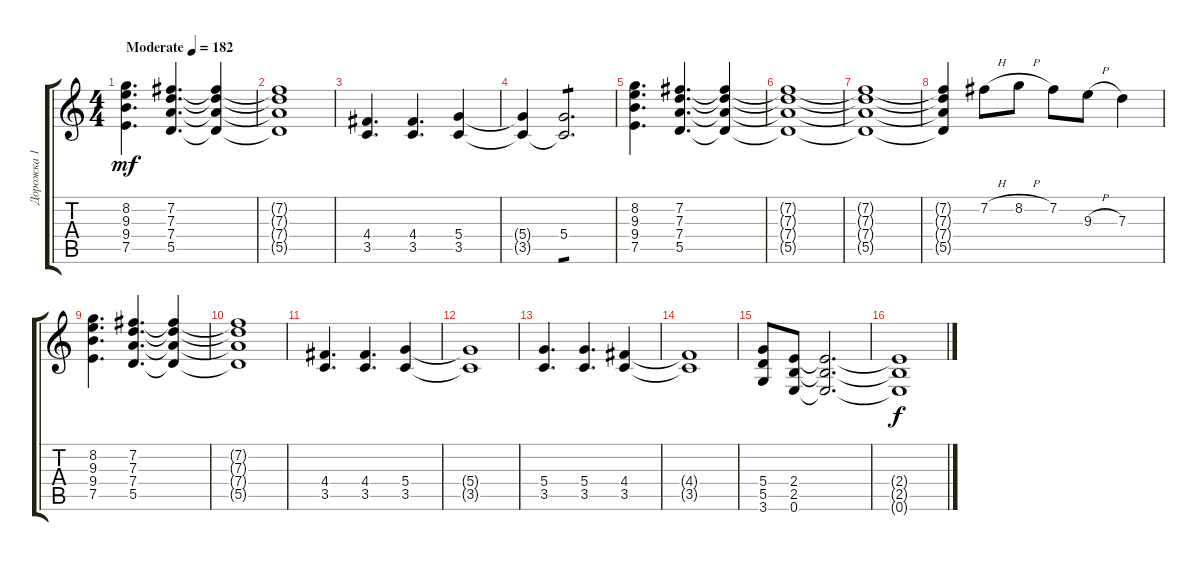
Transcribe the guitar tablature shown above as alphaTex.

\track ("Дорожка 1" "Дорожка 1") {instrument overdrivenguitar}
\staff {score tabs}
\tuning (E4 B3 G3 D3 A2 E2) {hide}
\ts (4 4)
\tempo (182 "Moderate")
\clef g2
\ks c
(8.2 9.3 9.4 7.5).4{d dy mf instrument electricguitarjazz} (7.2 7.3 7.4 5.5).4{d} (7.2{t} 7.3{t} 7.4{t} 5.5{t}).4 |
(7.2{t} 7.3{t} 7.4{t} 5.5{t}).1 |
(4.4 3.5).4{d} (4.4 3.5).4{d} (5.4 3.5).4 |
(5.4{t} 3.5{t}).4 (5.4 3.5{t}).2{d tp 1} |
(8.2 9.3 9.4 7.5).4{d} (7.2 7.3 7.4 5.5).4{d} (7.2{t} 7.3{t} 7.4{t} 5.5{t}).4 |
(7.2{t} 7.3{t} 7.4{t} 5.5{t}).1 |
(7.2{t} 7.3{t} 7.4{t} 5.5{t}).1 |
(7.2{t} 7.3{t} 7.4{t} 5.5{t}).4 7.2{h}.8 8.2{h}.8 7.2.8 9.3{h}.8 7.3.4 |
(8.2 9.3 9.4 7.5).4{d} (7.2 7.3 7.4 5.5).4{d} (7.2{t} 7.3{t} 7.4{t} 5.5{t}).4 |
(7.2{t} 7.3{t} 7.4{t} 5.5{t}).1 |
(4.4 3.5).4{d} (4.4 3.5).4{d} (5.4 3.5).4 |
(5.4{t} 3.5{t}).1 |
(5.4 3.5).4{d} (5.4 3.5).4{d} (4.4 3.5).4 |
(4.4{t} 3.5{t}).1 |
(5.4 5.5 3.6).8{instrument overdrivenguitar} (2.4 2.5 0.6).8 (2.4{t} 2.5{t} 0.6{t}).2{d} |
(2.4{t} 2.5{t} 0.6{t}).1{dy f}
